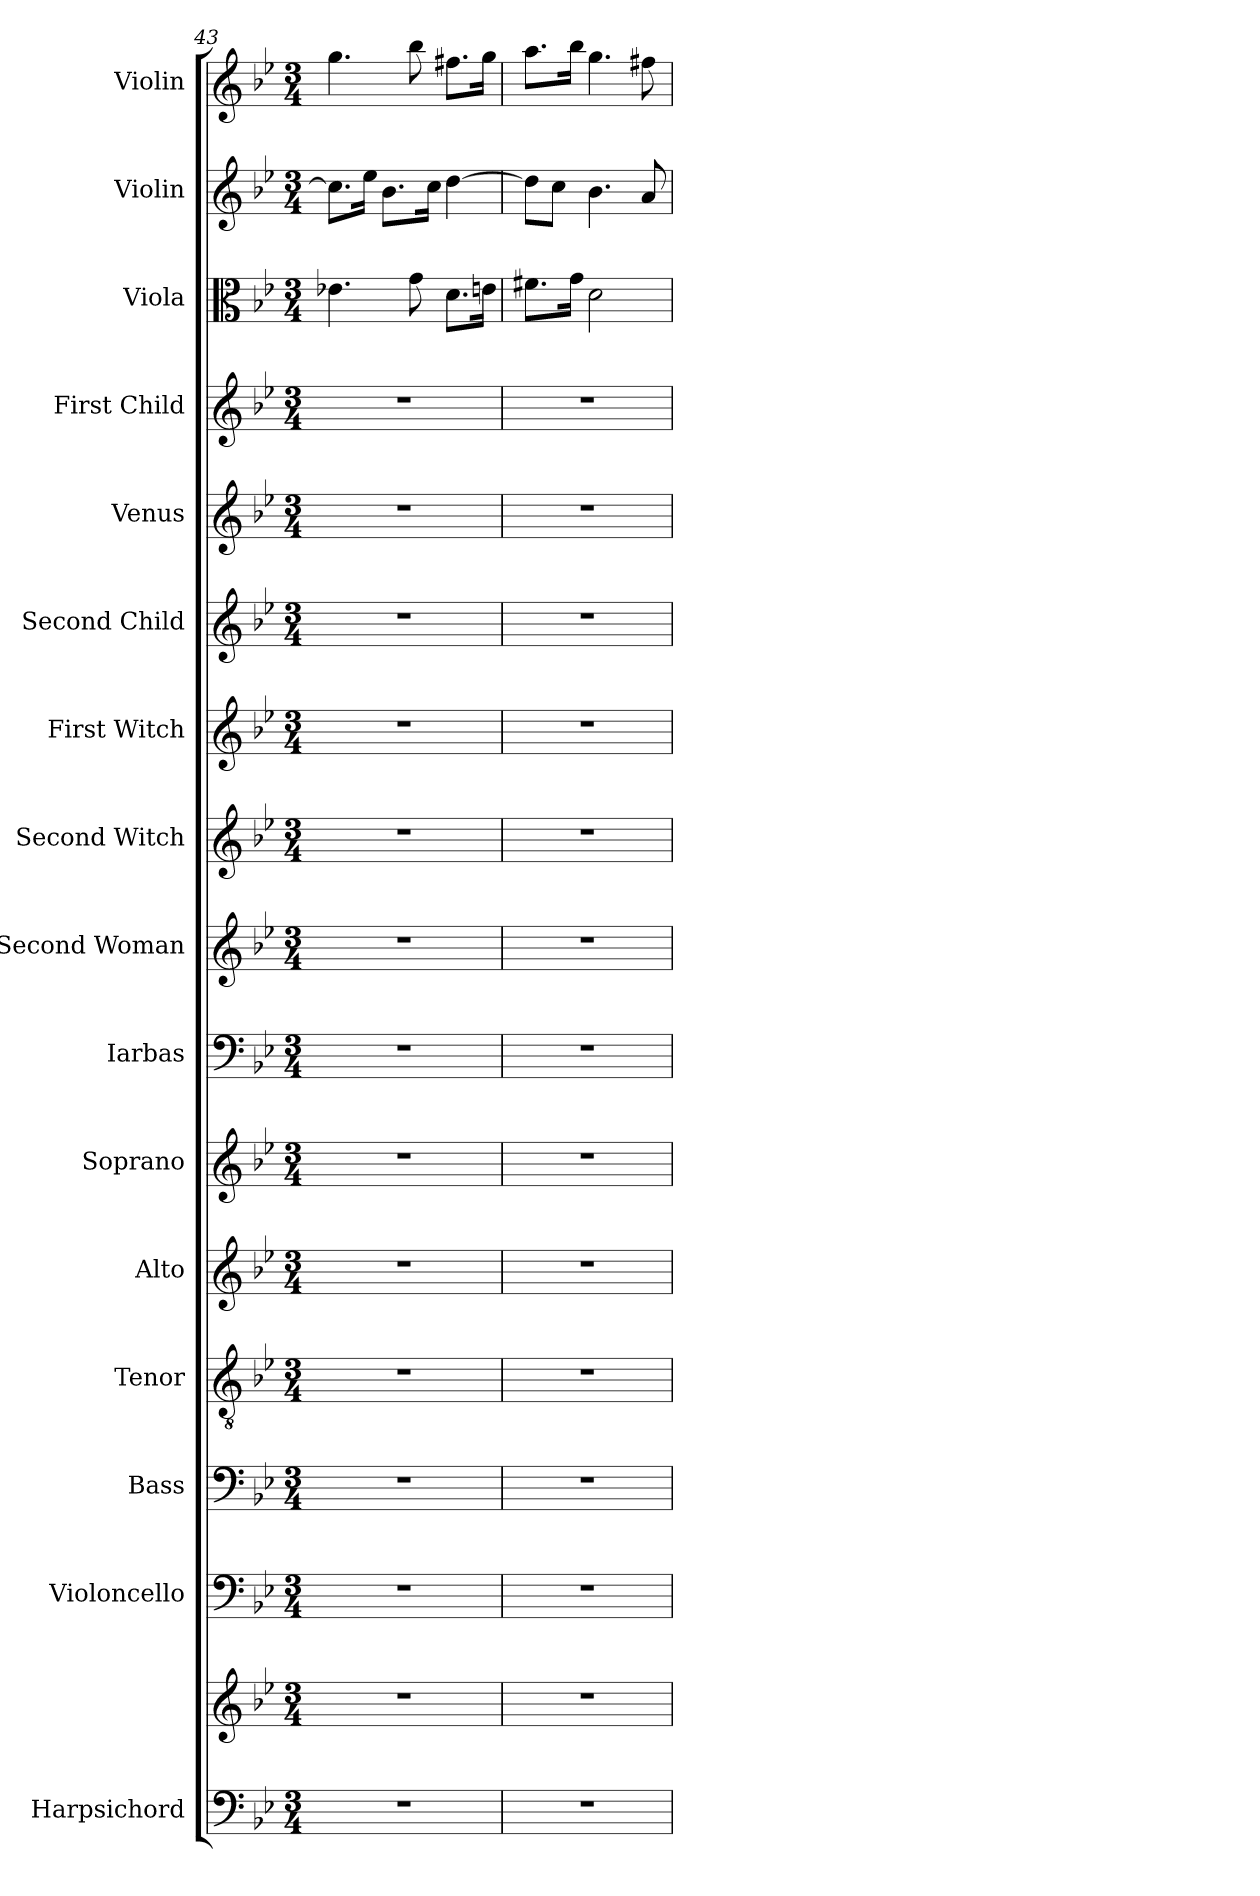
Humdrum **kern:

**kern	**kern	**kern	**kern	**kern	**kern	**kern	**kern	**kern	**kern	**kern	**kern	**kern	**kern	**kern	**kern	**kern
*part16	*part16	*part15	*part14	*part13	*part12	*part11	*part10	*part9	*part8	*part7	*part6	*part5	*part4	*part3	*part2	*part1
*staff17	*staff16	*staff15	*staff14	*staff13	*staff12	*staff11	*staff10	*staff9	*staff8	*staff7	*staff6	*staff5	*staff4	*staff3	*staff2	*staff1
*I"Harpsichord	*	*I"Violoncello	*I"Bass	*I"Tenor	*I"Alto	*I"Soprano	*I"Iarbas	*I"Second Woman	*I"Second Witch	*I"First Witch	*I"Second Child	*I"Venus	*I"First Child	*I"Viola	*I"Violin	*I"Violin
*I'Hch.	*	*I'Vc.	*I'B.	*I'T.	*I'A.	*I'S.	*I'I.	*I'2W	*I'W2.	*I'W1	*I'C2.	*I'V.	*I'C1	*I'Vla.	*I'Vln.	*I'Vln.
*clefF4	*clefG2	*clefF4	*clefF4	*clefGv2	*clefG2	*clefG2	*clefF4	*clefG2	*clefG2	*clefG2	*clefG2	*clefG2	*clefG2	*clefC3	*clefG2	*clefG2
*k[b-e-]	*k[b-e-]	*k[b-e-]	*k[b-e-]	*k[b-e-]	*k[b-e-]	*k[b-e-]	*k[b-e-]	*k[b-e-]	*k[b-e-]	*k[b-e-]	*k[b-e-]	*k[b-e-]	*k[b-e-]	*k[b-e-]	*k[b-e-]	*k[b-e-]
*M3/4	*M3/4	*M3/4	*M3/4	*M3/4	*M3/4	*M3/4	*M3/4	*M3/4	*M3/4	*M3/4	*M3/4	*M3/4	*M3/4	*M3/4	*M3/4	*M3/4
=43	=43	=43	=43	=43	=43	=43	=43	=43	=43	=43	=43	=43	=43	=43	=43	=43
2.r	2.r	2.r	2.r	2.r	2.r	2.r	2.r	2.r	2.r	2.r	2.r	2.r	2.r	4.e-X\	8.cc\L]	4.gg\
.	.	.	.	.	.	.	.	.	.	.	.	.	.	.	16ee-\Jk	.
.	.	.	.	.	.	.	.	.	.	.	.	.	.	.	8.b-\L	.
.	.	.	.	.	.	.	.	.	.	.	.	.	.	8g\	.	8bb-\
.	.	.	.	.	.	.	.	.	.	.	.	.	.	.	16cc\Jk	.
.	.	.	.	.	.	.	.	.	.	.	.	.	.	8.d\L	[4dd\	8.ff#X\L
.	.	.	.	.	.	.	.	.	.	.	.	.	.	16en\Jk	.	16gg\Jk
=44	=44	=44	=44	=44	=44	=44	=44	=44	=44	=44	=44	=44	=44	=44	=44	=44
2.r	2.r	2.r	2.r	2.r	2.r	2.r	2.r	2.r	2.r	2.r	2.r	2.r	2.r	8.f#X\L	8dd\L]	8.aa\L
.	.	.	.	.	.	.	.	.	.	.	.	.	.	.	8cc\J	.
.	.	.	.	.	.	.	.	.	.	.	.	.	.	16g\Jk	.	16bb-\Jk
.	.	.	.	.	.	.	.	.	.	.	.	.	.	2d\	4.b-\	4.gg\
.	.	.	.	.	.	.	.	.	.	.	.	.	.	.	8a/	8ff#X\
=	=	=	=	=	=	=	=	=	=	=	=	=	=	=	=	=
*-	*-	*-	*-	*-	*-	*-	*-	*-	*-	*-	*-	*-	*-	*-	*-	*-
